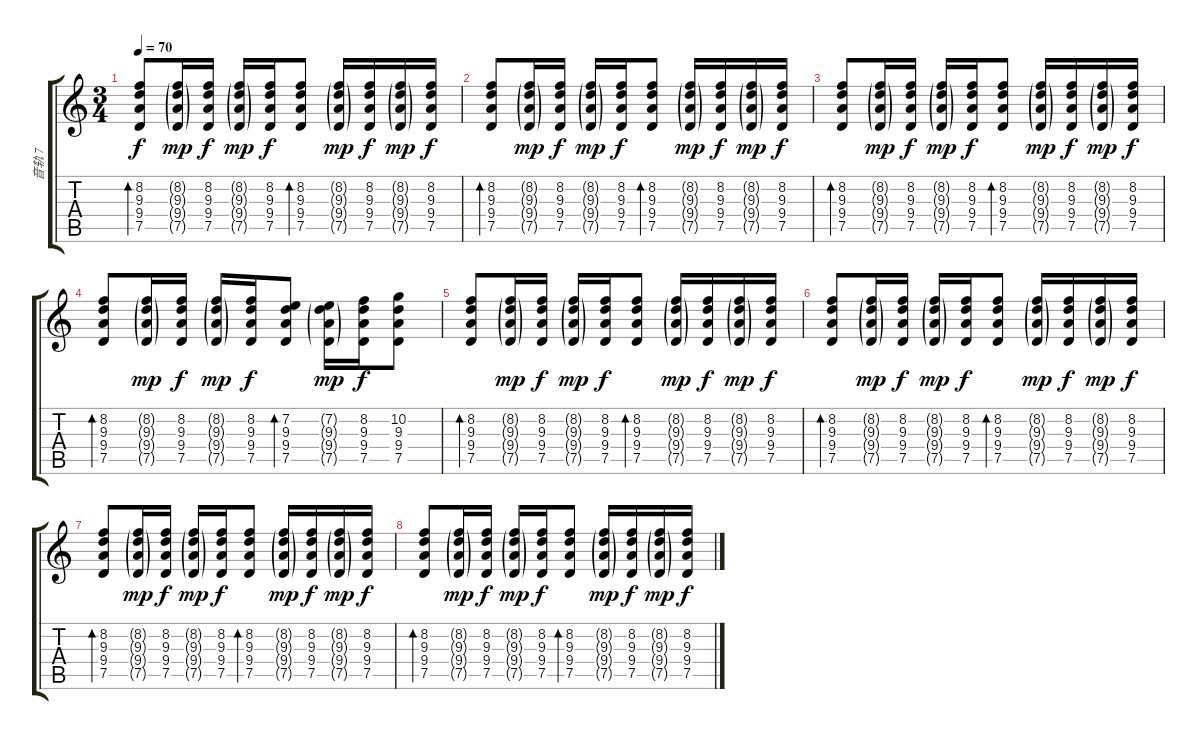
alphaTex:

\track ("音轨 7" "音轨 7") {instrument distortionguitar}
\staff {score tabs}
\tuning (D4 A3 F3 C3 G2 D2) {hide}
\ts (3 4)
\tempo 70
\clef g2
\ks c
(8.2 9.3 9.4 7.5).8{bd 30 dy f} (8.2{g} 9.3{g} 9.4{g} 7.5{g}).16{dy mp} (8.2 9.3 9.4 7.5).16{dy f} (8.2{g} 9.3{g} 9.4{g} 7.5{g}).16{dy mp} (8.2 9.3 9.4 7.5).16{dy f} (8.2 9.3 9.4 7.5).8{bd 30} (8.2{g} 9.3{g} 9.4{g} 7.5{g}).16{dy mp} (8.2 9.3 9.4 7.5).16{dy f} (8.2{g} 9.3{g} 9.4{g} 7.5{g}).16{dy mp} (8.2 9.3 9.4 7.5).16{dy f} |
(8.2 9.3 9.4 7.5).8{bd 30} (8.2{g} 9.3{g} 9.4{g} 7.5{g}).16{dy mp} (8.2 9.3 9.4 7.5).16{dy f} (8.2{g} 9.3{g} 9.4{g} 7.5{g}).16{dy mp} (8.2 9.3 9.4 7.5).16{dy f} (8.2 9.3 9.4 7.5).8{bd 30} (8.2{g} 9.3{g} 9.4{g} 7.5{g}).16{dy mp} (8.2 9.3 9.4 7.5).16{dy f} (8.2{g} 9.3{g} 9.4{g} 7.5{g}).16{dy mp} (8.2 9.3 9.4 7.5).16{dy f} |
(8.2 9.3 9.4 7.5).8{bd 30} (8.2{g} 9.3{g} 9.4{g} 7.5{g}).16{dy mp} (8.2 9.3 9.4 7.5).16{dy f} (8.2{g} 9.3{g} 9.4{g} 7.5{g}).16{dy mp} (8.2 9.3 9.4 7.5).16{dy f} (8.2 9.3 9.4 7.5).8{bd 30} (8.2{g} 9.3{g} 9.4{g} 7.5{g}).16{dy mp} (8.2 9.3 9.4 7.5).16{dy f} (8.2{g} 9.3{g} 9.4{g} 7.5{g}).16{dy mp} (8.2 9.3 9.4 7.5).16{dy f} |
(8.2 9.3 9.4 7.5).8{bd 30} (8.2{g} 9.3{g} 9.4{g} 7.5{g}).16{dy mp} (8.2 9.3 9.4 7.5).16{dy f} (8.2{g} 9.3{g} 9.4{g} 7.5{g}).16{dy mp} (8.2 9.3 9.4 7.5).16{dy f} (7.2 9.3 9.4 7.5).8{bd 30} (7.2{g} 9.3{g} 9.4{g} 7.5{g}).16{dy mp} (8.2 9.3 9.4 7.5).16{dy f} (10.2 9.3 9.4 7.5).8 |
(8.2 9.3 9.4 7.5).8{bd 30} (8.2{g} 9.3{g} 9.4{g} 7.5{g}).16{dy mp} (8.2 9.3 9.4 7.5).16{dy f} (8.2{g} 9.3{g} 9.4{g} 7.5{g}).16{dy mp} (8.2 9.3 9.4 7.5).16{dy f} (8.2 9.3 9.4 7.5).8{bd 30} (8.2{g} 9.3{g} 9.4{g} 7.5{g}).16{dy mp} (8.2 9.3 9.4 7.5).16{dy f} (8.2{g} 9.3{g} 9.4{g} 7.5{g}).16{dy mp} (8.2 9.3 9.4 7.5).16{dy f} |
(8.2 9.3 9.4 7.5).8{bd 30} (8.2{g} 9.3{g} 9.4{g} 7.5{g}).16{dy mp} (8.2 9.3 9.4 7.5).16{dy f} (8.2{g} 9.3{g} 9.4{g} 7.5{g}).16{dy mp} (8.2 9.3 9.4 7.5).16{dy f} (8.2 9.3 9.4 7.5).8{bd 30} (8.2{g} 9.3{g} 9.4{g} 7.5{g}).16{dy mp} (8.2 9.3 9.4 7.5).16{dy f} (8.2{g} 9.3{g} 9.4{g} 7.5{g}).16{dy mp} (8.2 9.3 9.4 7.5).16{dy f} |
(8.2 9.3 9.4 7.5).8{bd 30} (8.2{g} 9.3{g} 9.4{g} 7.5{g}).16{dy mp} (8.2 9.3 9.4 7.5).16{dy f} (8.2{g} 9.3{g} 9.4{g} 7.5{g}).16{dy mp} (8.2 9.3 9.4 7.5).16{dy f} (8.2 9.3 9.4 7.5).8{bd 30} (8.2{g} 9.3{g} 9.4{g} 7.5{g}).16{dy mp} (8.2 9.3 9.4 7.5).16{dy f} (8.2{g} 9.3{g} 9.4{g} 7.5{g}).16{dy mp} (8.2 9.3 9.4 7.5).16{dy f} |
(8.2 9.3 9.4 7.5).8{bd 30} (8.2{g} 9.3{g} 9.4{g} 7.5{g}).16{dy mp} (8.2 9.3 9.4 7.5).16{dy f} (8.2{g} 9.3{g} 9.4{g} 7.5{g}).16{dy mp} (8.2 9.3 9.4 7.5).16{dy f} (8.2 9.3 9.4 7.5).8{bd 30} (8.2{g} 9.3{g} 9.4{g} 7.5{g}).16{dy mp} (8.2 9.3 9.4 7.5).16{dy f} (8.2{g} 9.3{g} 9.4{g} 7.5{g}).16{dy mp} (8.2 9.3 9.4 7.5).16{dy f}
